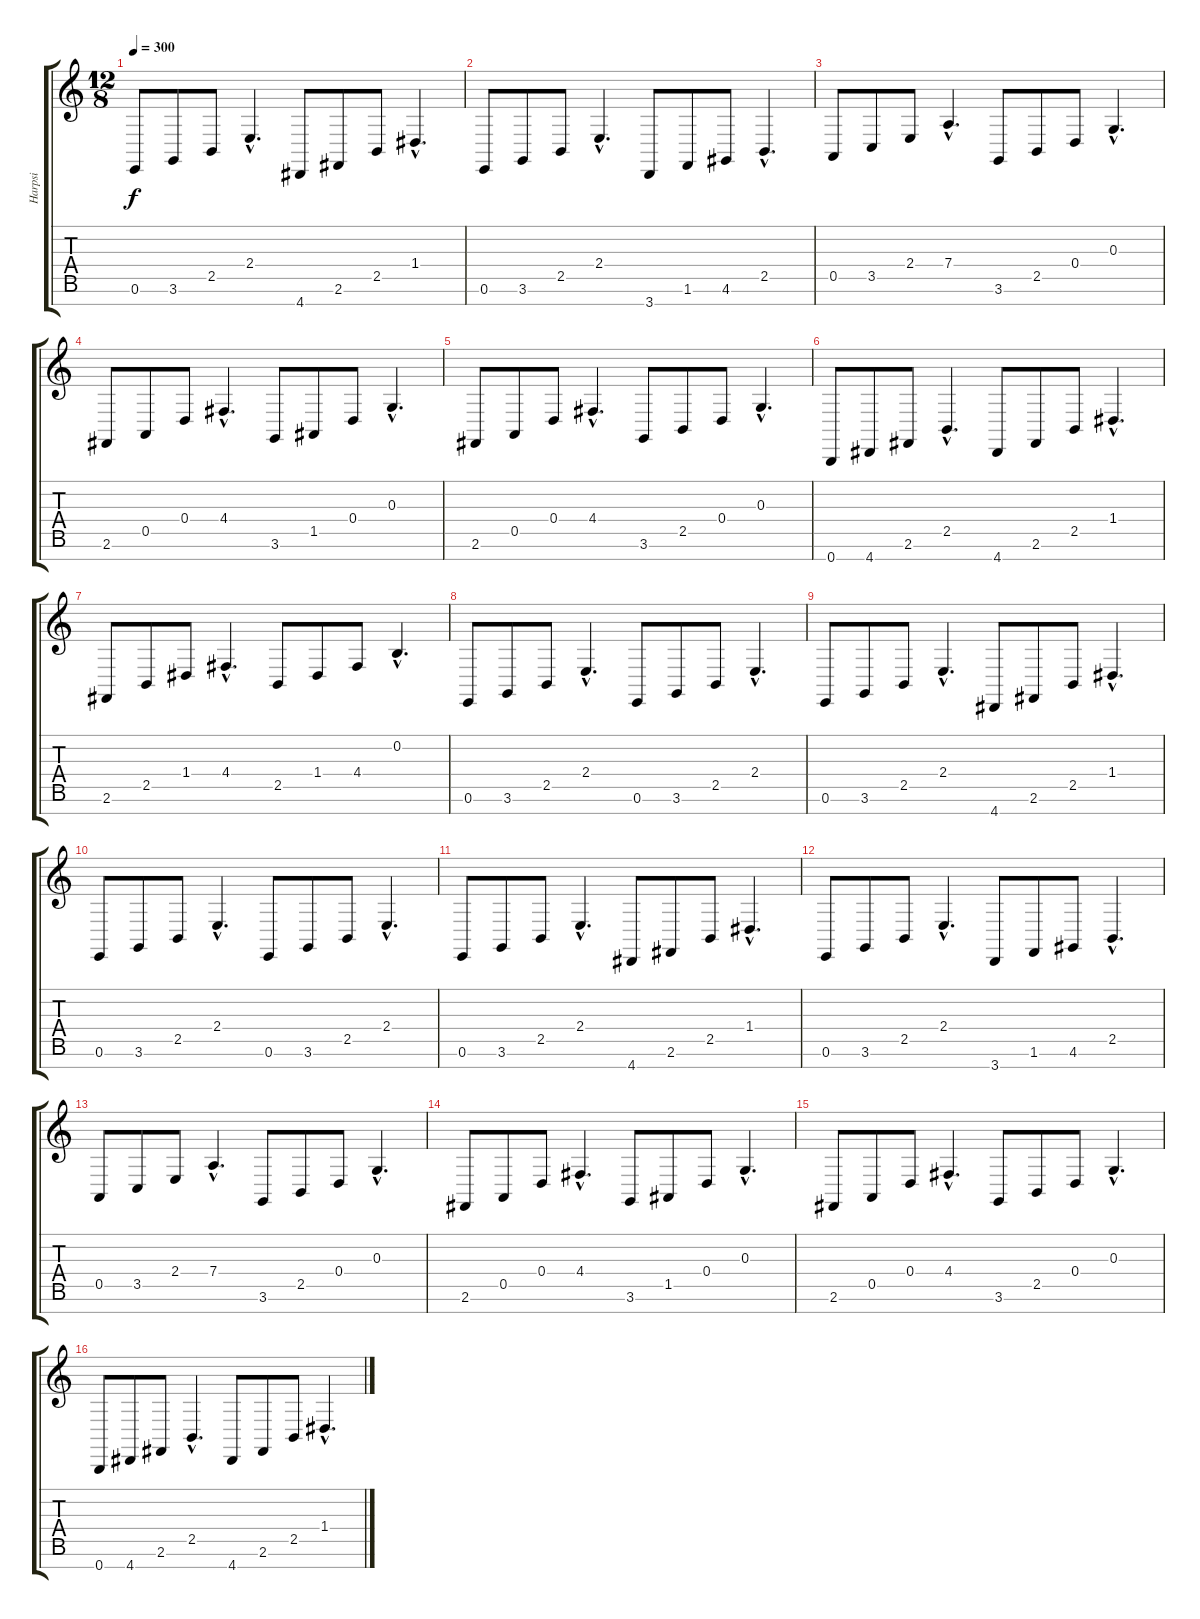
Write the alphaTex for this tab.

\track ("Harpsi" "Harpsi") {instrument harpsichord}
\staff {score tabs}
\tuning (E4 B3 G3 D3 A2 E2 B1) {hide}
\ts (12 8)
\tempo 300
\clef g2
\ks c
0.6.8{dy f} 3.6.8 2.5.8 2.4{hac}.4{d} 4.7.8 2.6.8 2.5.8 1.4{hac}.4{d} |
0.6.8 3.6.8 2.5.8 2.4{hac}.4{d} 3.7.8 1.6.8 4.6.8 2.5{hac}.4{d} |
0.5.8 3.5.8 2.4.8 7.4{hac}.4{d} 3.6.8 2.5.8 0.4.8 0.3{hac}.4{d} |
2.6.8 0.5.8 0.4.8 4.4{hac}.4{d} 3.6.8 1.5.8 0.4.8 0.3{hac}.4{d} |
2.6.8 0.5.8 0.4.8 4.4{hac}.4{d} 3.6.8 2.5.8 0.4.8 0.3{hac}.4{d} |
0.7.8 4.7.8 2.6.8 2.5{hac}.4{d} 4.7.8 2.6.8 2.5.8 1.4{hac}.4{d} |
2.6.8 2.5.8 1.4.8 4.4{hac}.4{d} 2.5.8 1.4.8 4.4.8 0.2{hac}.4{d} |
0.6.8 3.6.8 2.5.8 2.4{hac}.4{d} 0.6.8 3.6.8 2.5.8 2.4{hac}.4{d} |
0.6.8 3.6.8 2.5.8 2.4{hac}.4{d} 4.7.8 2.6.8 2.5.8 1.4{hac}.4{d} |
0.6.8 3.6.8 2.5.8 2.4{hac}.4{d} 0.6.8 3.6.8 2.5.8 2.4{hac}.4{d} |
0.6.8 3.6.8 2.5.8 2.4{hac}.4{d} 4.7.8 2.6.8 2.5.8 1.4{hac}.4{d} |
0.6.8 3.6.8 2.5.8 2.4{hac}.4{d} 3.7.8 1.6.8 4.6.8 2.5{hac}.4{d} |
0.5.8 3.5.8 2.4.8 7.4{hac}.4{d} 3.6.8 2.5.8 0.4.8 0.3{hac}.4{d} |
2.6.8 0.5.8 0.4.8 4.4{hac}.4{d} 3.6.8 1.5.8 0.4.8 0.3{hac}.4{d} |
2.6.8 0.5.8 0.4.8 4.4{hac}.4{d} 3.6.8 2.5.8 0.4.8 0.3{hac}.4{d} |
0.7.8 4.7.8 2.6.8 2.5{hac}.4{d} 4.7.8 2.6.8 2.5.8 1.4{hac}.4{d}
